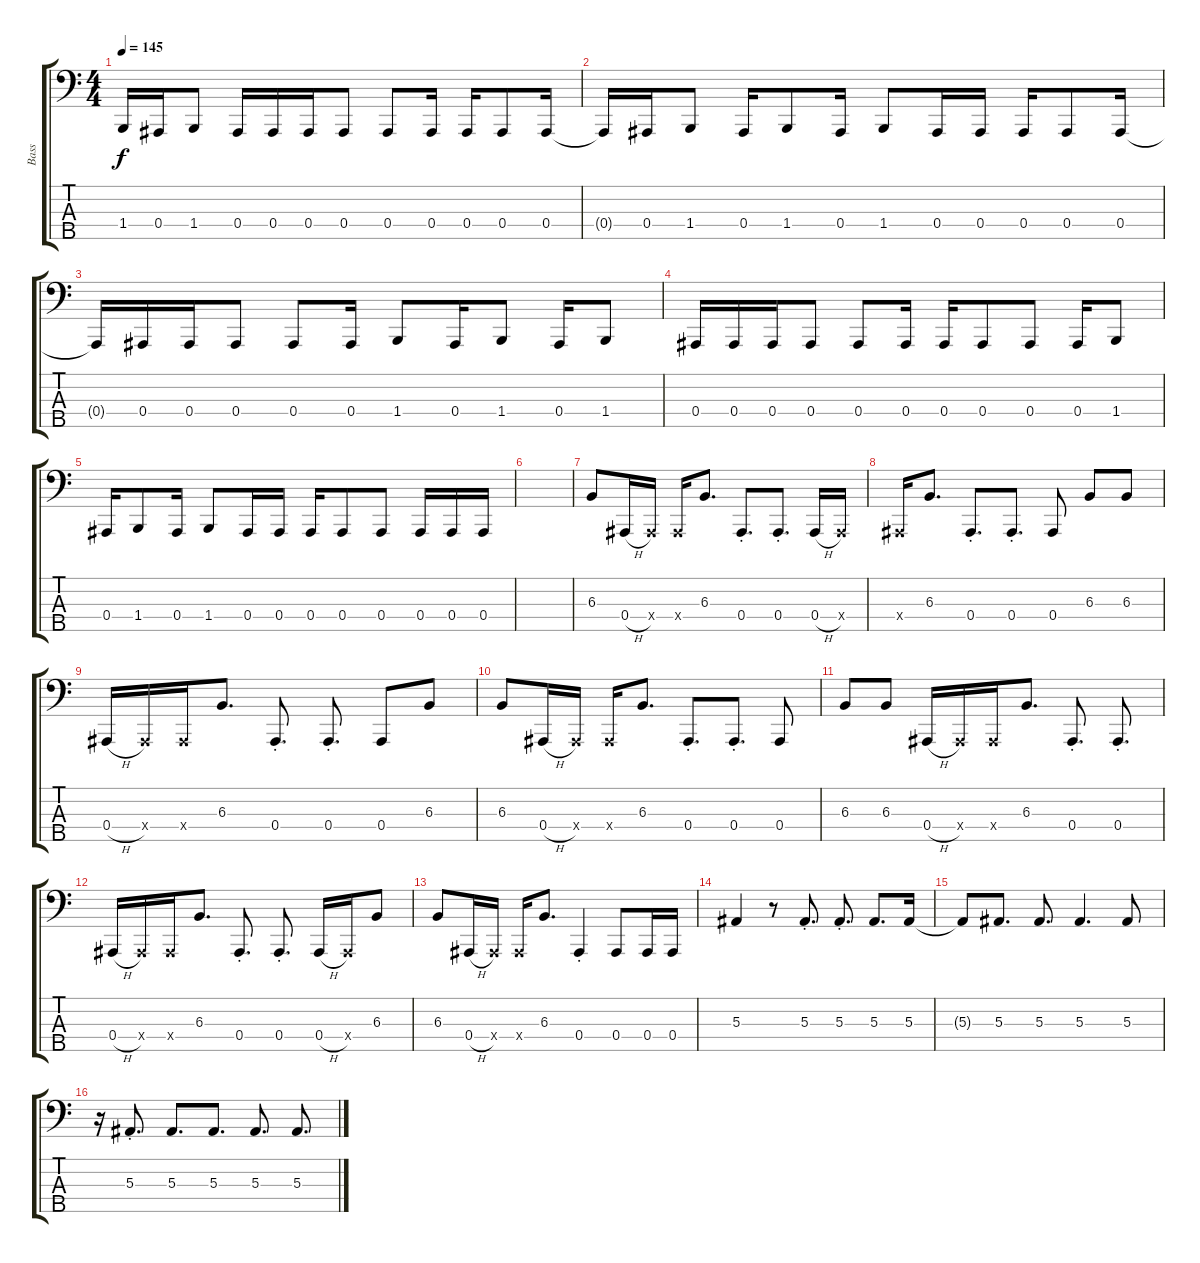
\track ("Bass" "Bass") {instrument electricbasspick}
\staff {score tabs}
\tuning (Eb2 Bb1 F1 Bb0 G0) {hide}
\ts (4 4)
\tempo 145
\clef f4
\ks c
1.4{t}.16{dy f} 0.4.16 1.4.8 0.4.16 0.4.16 0.4.16 0.4.8 0.4.8 0.4.16 0.4.16 0.4.8 0.4.16 |
0.4{t}.16 0.4.16 1.4.8 0.4.16 1.4.8 0.4.16 1.4.8 0.4.16 0.4.16 0.4.16 0.4.8 0.4.16 |
0.4{t}.16 0.4.16 0.4.16 0.4.8 0.4.8 0.4.16 1.4.8 0.4.16 1.4.8 0.4.16 1.4.8 |
0.4.16 0.4.16 0.4.16 0.4.8 0.4.8 0.4.16 0.4.16 0.4.8 0.4.8 0.4.16 1.4.8 |
0.4.16 1.4.8 0.4.16 1.4.8 0.4.16 0.4.16 0.4.16 0.4.8 0.4.8 0.4.16 0.4.16 0.4.16 |
|
6.3.8 0.4{h}.16 0.4{x}.16 0.4{x}.16 6.3.8{d} 0.4{st}.8{d} 0.4{st}.8{d} 0.4{h}.16 0.4{x}.16 |
0.4{x}.16 6.3.8{d} 0.4{st}.8{d} 0.4{st}.8{d} 0.4.8 6.3.8 6.3.8 |
0.4{h}.16 0.4{x}.16 0.4{x}.16 6.3.8{d} 0.4{st}.8{d} 0.4{st}.8{d} 0.4.8 6.3.8 |
6.3.8 0.4{h}.16 0.4{x}.16 0.4{x}.16 6.3.8{d} 0.4{st}.8{d} 0.4{st}.8{d} 0.4.8 |
6.3.8 6.3.8 0.4{h}.16 0.4{x}.16 0.4{x}.16 6.3.8{d} 0.4{st}.8{d} 0.4{st}.8{d} |
0.4{h}.16 0.4{x}.16 0.4{x}.16 6.3.8{d} 0.4{st}.8{d} 0.4{st}.8{d} 0.4{h}.16 0.4{x}.16 6.3.8 |
6.3.8 0.4{h}.16 0.4{x}.16 0.4{x}.16 6.3.8{d} 0.4{st}.4 0.4.8 0.4.16 0.4.16 |
5.3.4 r.8 5.3{st}.8{d} 5.3{st}.8{d} 5.3.8{d} 5.3.16 |
5.3{t}.8 5.3.8{d} 5.3.8{d} 5.3.4{d} 5.3.8 |
r.16 5.3{st}.8{d} 5.3.8{d} 5.3.8{d} 5.3.8{d} 5.3.8{d}
